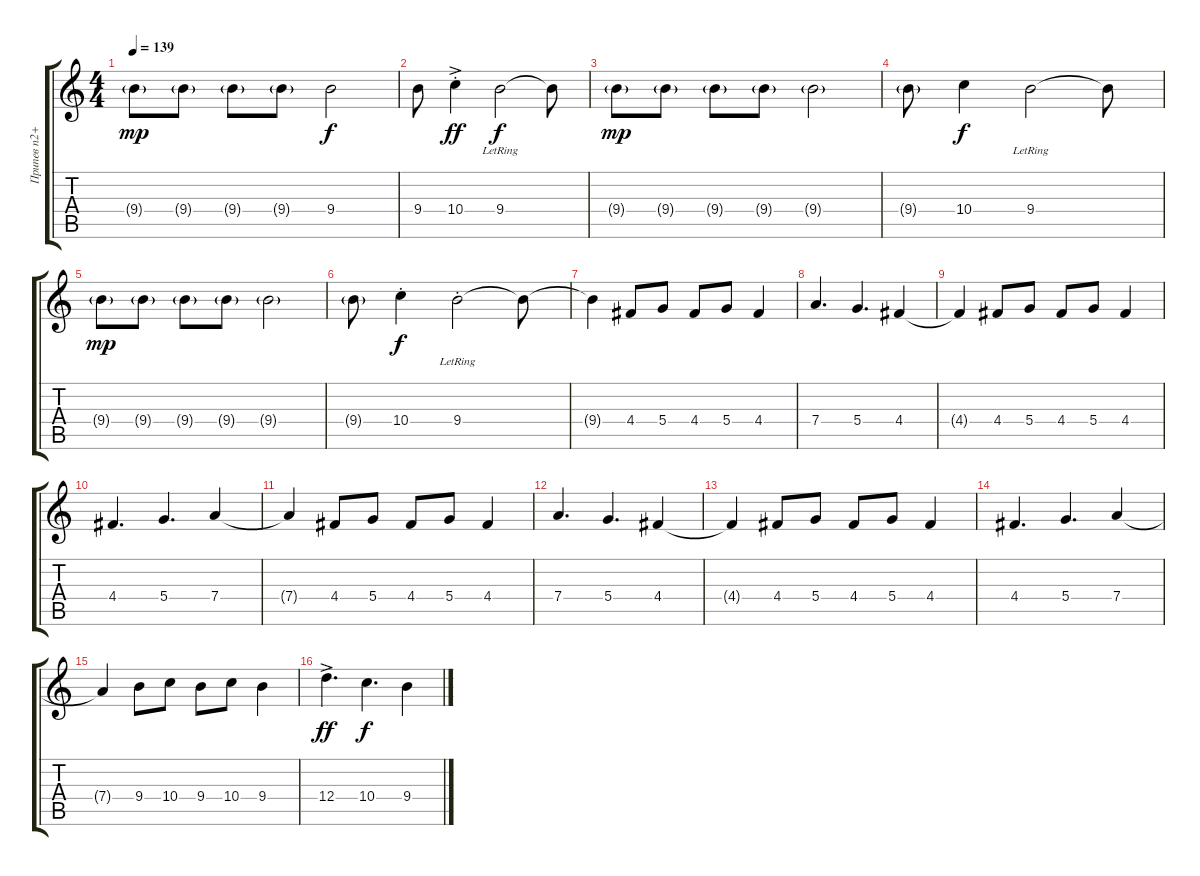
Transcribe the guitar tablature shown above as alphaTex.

\track ("Припев п2+фон" "Припев п2+") {instrument electricguitarjazz}
\staff {score tabs}
\tuning (E4 B3 G3 D3 A2 E2) {hide}
\ts (4 4)
\tempo 139
\clef g2
\ks c
9.4{g}.8{dy mp} 9.4{g}.8 9.4{g}.8 9.4{g}.8 9.4.2{dy f} |
9.4.8 10.4{ac st}.4{dy ff} 9.4{lr}.2{dy f} 9.4{t}.8 |
9.4{g}.8{dy mp} 9.4{g}.8 9.4{g}.8 9.4{g}.8 9.4{g}.2 |
9.4{g}.8 10.4.4{dy f} 9.4{lr}.2 9.4{t}.8 |
9.4{g}.8{dy mp} 9.4{g}.8 9.4{g}.8 9.4{g}.8 9.4{g}.2 |
9.4{g}.8 10.4{st}.4{dy f} 9.4{st lr}.2 9.4{t}.8 |
9.4{t}.4 4.4.8 5.4.8 4.4.8 5.4.8 4.4.4 |
7.4.4{d} 5.4.4{d} 4.4.4 |
4.4{t}.4 4.4.8 5.4.8 4.4.8 5.4.8 4.4.4 |
4.4.4{d} 5.4.4{d} 7.4.4 |
7.4{t}.4 4.4.8 5.4.8 4.4.8 5.4.8 4.4.4 |
7.4.4{d} 5.4.4{d} 4.4.4 |
4.4{t}.4 4.4.8 5.4.8 4.4.8 5.4.8 4.4.4 |
4.4.4{d} 5.4.4{d} 7.4.4 |
7.4{t}.4 9.4.8 10.4.8 9.4.8 10.4.8 9.4.4 |
12.4{ac}.4{d dy ff} 10.4.4{d dy f} 9.4.4
